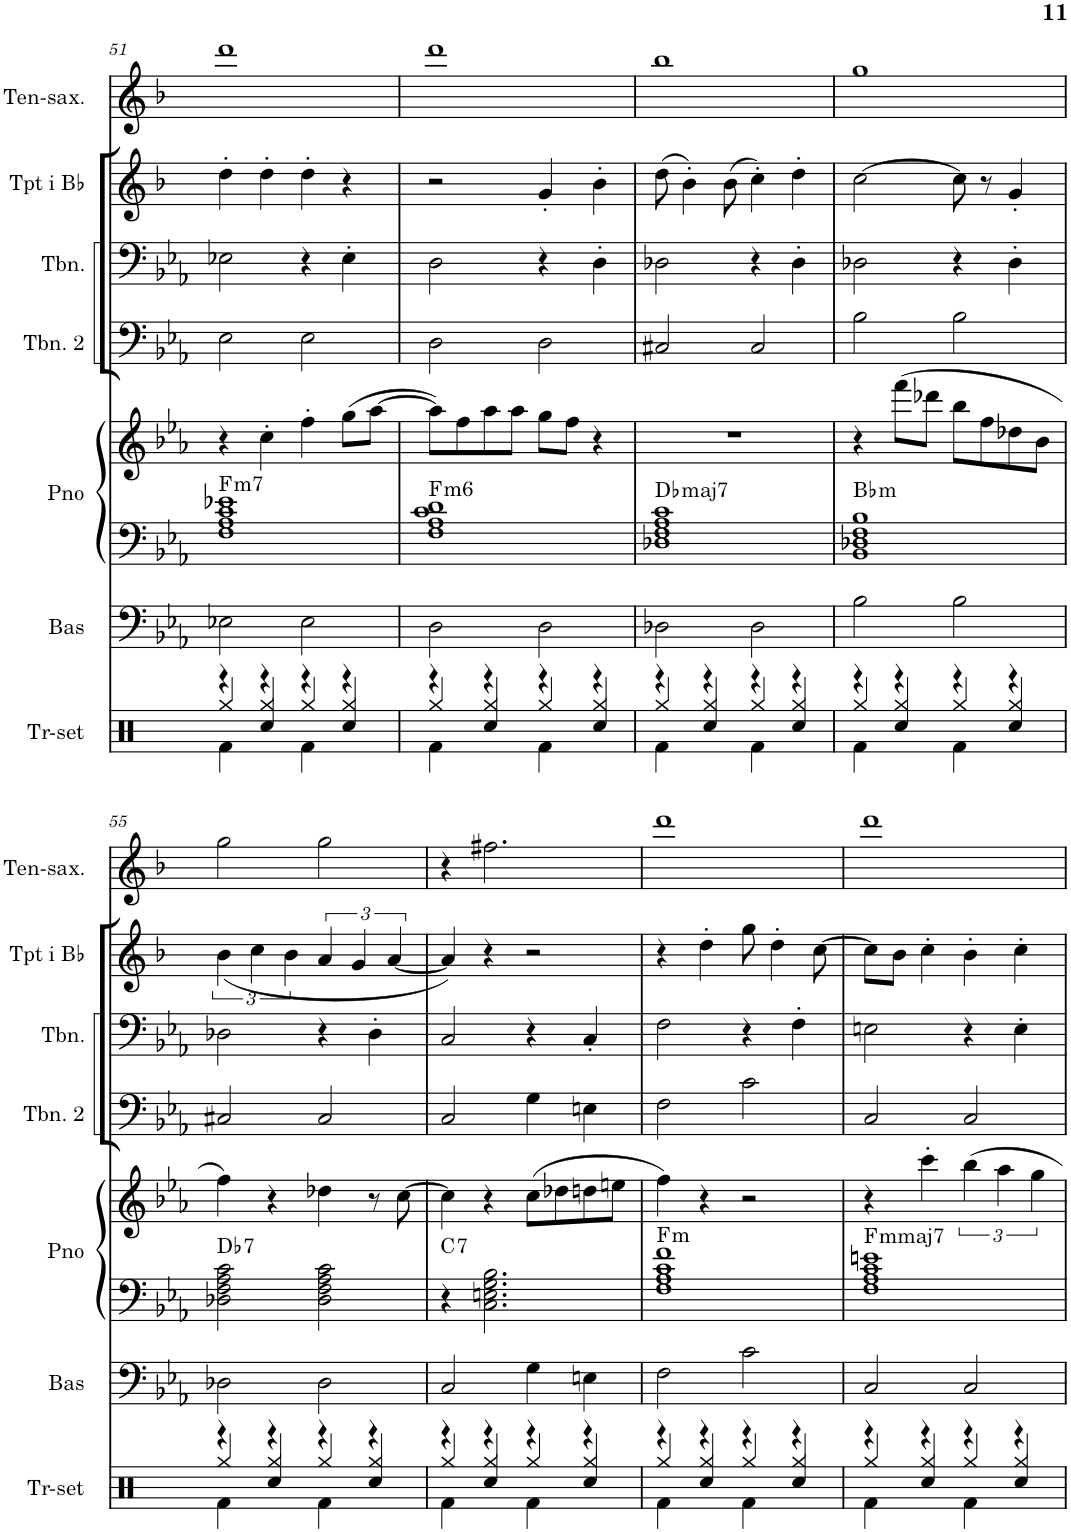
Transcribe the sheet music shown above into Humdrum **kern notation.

**kern	**kern	**kern	**kern	**harte	**kern	**kern	**kern	**kern
*part7	*part6	*part5	*part5	*part5	*part4	*part3	*part2	*part1
*staff8	*staff7	*staff6	*staff5	*	*staff4	*staff3	*staff2	*staff1
*I"Trumset	*I"Akustisk bas	*I"Piano	*	*	*I"Trombon 2	*I"Trombon	*I"Trumpet i Bb	*I"Tenorsaxofon
*I'Tr-set	*I'Bas	*I'Pno	*	*	*I'Tbn. 2	*I'Tbn.	*I'Tpt i Bb	*I'Ten-sax.
!!LO:PB:g=z
*clefX	*clefF4	*clefF4	*clefG2	*	*clefF4	*clefF4	*clefG2	*clefG2
*	*Trd7c12	*	*	*	*	*	*Trd1c2	*Trd8c14
*k[f#]	*k[b-e-a-]	*k[b-e-a-]	*k[b-e-a-]	*	*k[b-e-a-]	*k[b-e-a-]	*k[b-]	*k[b-]
*M4/4	*M4/4	*M4/4	*M4/4	*	*M4/4	*M4/4	*M4/4	*M4/4
=51	=51	=51	=51	=51	=51	=51	=51	=51
*^	*	*	*	*	*	*	*	*
*	*^	*	*	*	*	*	*	*	*
!	!	!	!	!	!	!LO:H:kt=m7	!	!	!	!
4r	4Rf\	4Rgg/	2E-X\	1F 1A- 1c 1e-X	4r	F:min7	2E-\	2E-X\	4dd'\	1ddd
4Rcc/	4r	4Rgg/	.	.	4cc'\	.	.	.	4dd'\	.
4r	4Rf\	4Rgg/	2E-\	.	4ff'\	.	2E-\	4r	4dd'\	.
4Rcc/	4r	4Rgg/	.	.	(8gg\L	.	.	4E-'\	4r	.
.	.	.	.	.	[8aa-\J	.	.	.	.	.
=52	=52	=52	=52	=52	=52	=52	=52	=52	=52	=52
!	!	!	!	!	!	!LO:H:kt=m6	!	!	!	!
4r	4Rf\	4Rgg/	2D\	1F 1A- 1c 1d	8aa-\L])	F:min6	2D\	2D\	2r	1ddd
.	.	.	.	.	8ff\	.	.	.	.	.
4Rcc/	4r	4Rgg/	.	.	8aa-\	.	.	.	.	.
.	.	.	.	.	8aa-\J	.	.	.	.	.
4r	4Rf\	4Rgg/	2D\	.	8gg\L	.	2D\	4r	4g'/	.
.	.	.	.	.	8ff\J	.	.	.	.	.
4Rcc/	4r	4Rgg/	.	.	4r	.	.	4D'\	4b-'\	.
=53	=53	=53	=53	=53	=53	=53	=53	=53	=53	=53
!	!	!	!	!	!	!LO:H:kt=maj7	!	!	!	!
4r	4Rf\	4Rgg/	2D-X\	1D-X 1F 1A- 1c	1r	Db:maj7	2C#X/	2D-X\	(8dd\	1bb-
.	.	.	.	.	.	.	.	.	4b-'\)	.
4Rcc/	4r	4Rgg/	.	.	.	.	.	.	.	.
.	.	.	.	.	.	.	.	.	(8b-\	.
4r	4Rf\	4Rgg/	2D-\	.	.	.	2C#/	4r	4cc'\)	.
4Rcc/	4r	4Rgg/	.	.	.	.	.	4D-'\	4dd'\	.
=54	=54	=54	=54	=54	=54	=54	=54	=54	=54	=54
!	!	!	!	!	!	!LO:H:kt=m	!	!	!	!
4r	4Rf\	4Rgg/	2B-\	1BB- 1D-X 1F 1B-	4r	Bb:min	2B-\	2D-X\	[2cc\	1gg
4Rcc/	4r	4Rgg/	.	.	(8fff\L	.	.	.	.	.
.	.	.	.	.	8ddd-X\J	.	.	.	.	.
4r	4Rf\	4Rgg/	2B-\	.	8bb-\L	.	2B-\	4r	8cc\]	.
.	.	.	.	.	8ff\	.	.	.	8r	.
4Rcc/	4r	4Rgg/	.	.	8dd-X\	.	.	4D-'\	4g'/	.
.	.	.	.	.	8b-\J	.	.	.	.	.
!!LO:LB:g=z
=55	=55	=55	=55	=55	=55	=55	=55	=55	=55	=55
!	!	!	!	!	!	!LO:H:kt=7	!	!	!	!
4r	4Rf\	4Rgg/	2D-X\	2D-X\ 2F\ 2A-\ 2c\	4ff\)	Db:7	2C#X/	2D-X\	(<6b-\	2gg\
.	.	.	.	.	.	.	.	.	6cc\	.
4Rcc/	4r	4Rgg/	.	.	4r	.	.	.	.	.
.	.	.	.	.	.	.	.	.	6b-\	.
4r	4Rf\	4Rgg/	2D-\	2D-\ 2F\ 2A-\ 2c\	4dd-X\	.	2C#/	4r	6a/	2gg\
.	.	.	.	.	.	.	.	.	6g/	.
4Rcc/	4r	4Rgg/	.	.	8r	.	.	4D-'\	.	.
.	.	.	.	.	.	.	.	.	[6a/	.
.	.	.	.	.	[8cc\	.	.	.	.	.
=56	=56	=56	=56	=56	=56	=56	=56	=56	=56	=56
!	!	!	!	!	!	!LO:H:kt=7	!	!	!	!
4r	4Rf\	4Rgg/	2C/	4r	4cc\]	C:7	2C/	2C/	4a/])	4r
4Rcc/	4r	4Rgg/	.	2.C\ 2.En\ 2.G\ 2.B-\	4r	.	.	.	4r	2.ff#X\
4r	4Rf\	4Rgg/	4G\	.	(8cc\L	.	4G\	4r	2r	.
.	.	.	.	.	8dd-X\	.	.	.	.	.
4Rcc/	4r	4Rgg/	4En\	.	8ddn\	.	4En\	4C'/	.	.
.	.	.	.	.	8een\J	.	.	.	.	.
=57	=57	=57	=57	=57	=57	=57	=57	=57	=57	=57
!	!	!	!	!	!	!LO:H:kt=m	!	!	!	!
4r	4Rf\	4Rgg/	2F\	1F 1A- 1c 1f	4ff\)	F:min	2F\	2F\	4r	1ddd
4Rcc/	4r	4Rgg/	.	.	4r	.	.	.	4dd'\	.
4r	4Rf\	4Rgg/	2c\	.	2r	.	2c\	4r	8gg\	.
.	.	.	.	.	.	.	.	.	4dd'\	.
4Rcc/	4r	4Rgg/	.	.	.	.	.	4F'\	.	.
.	.	.	.	.	.	.	.	.	[8cc\	.
=58	=58	=58	=58	=58	=58	=58	=58	=58	=58	=58
!	!	!	!	!	!	!LO:H:kt=mmaj7	!	!	!	!
4r	4Rf\	4Rgg/	2C/	1F 1A- 1c 1en	4r	F:minmaj7	2C/	2En\	8cc\L]	1ddd
.	.	.	.	.	.	.	.	.	8b-\J	.
4Rcc/	4r	4Rgg/	.	.	4ccc'\	.	.	.	4cc'\	.
4r	4Rf\	4Rgg/	2C/	.	6bb-\	.	2C/	4r	4b-'\	.
.	.	.	.	.	6aa-\	.	.	.	.	.
4Rcc/	4r	4Rgg/	.	.	.	.	.	4E'\	4cc'\	.
.	.	.	.	.	6gg\	.	.	.	.	.
*v	*v	*v	*	*	*	*	*	*	*	*
=	=	=	=	=	=	=	=	=
*-	*-	*-	*-	*-	*-	*-	*-	*-
